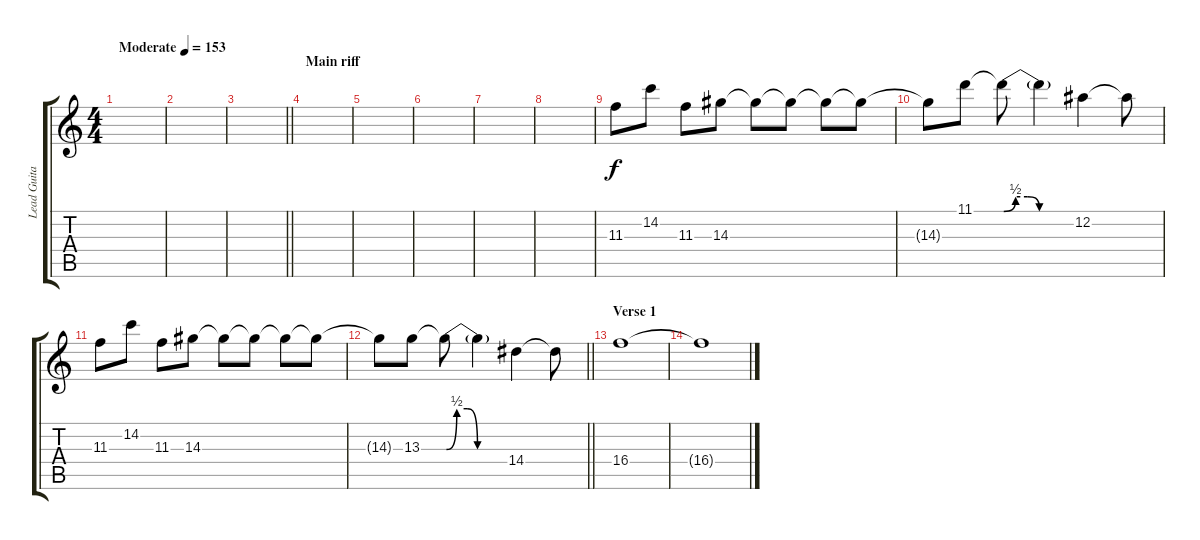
\track ("Lead Guitar" "Lead Guita") {instrument distortionguitar}
\staff {score tabs}
\tuning (Eb4 Bb3 Gb3 Db3 Ab2 Eb2) {hide}
\ts (4 4)
\tempo (153 "Moderate")
\clef g2
\ks c
|
|
\barLineRight lightlight
|
\section ("" "Main riff")
|
|
|
|
|
11.3.8 14.2.8 11.3.8 14.3.8 14.3{t}.8 14.3{t}.8 14.3{t}.8 14.3{t}.8 |
14.3{t}.8 11.1.8 11.1{be (custom 0 0 10 2 20 2 30 0 60 0) t}.8 11.1{t}.4 12.2.4 12.2{t}.8 |
11.3.8 14.2.8 11.3.8 14.3.8 14.3{t}.8 14.3{t}.8 14.3{t}.8 14.3{t}.8 |
\barLineRight lightlight
14.3{t}.8 13.3.8 13.3{be (custom 0 0 10 2 20 2 30 0 60 0) t}.8 13.3{t}.4 14.4.4 14.4{t}.8 |
\section ("" "Verse 1")
16.4.1 |
16.4{t}.1{volume 0}
